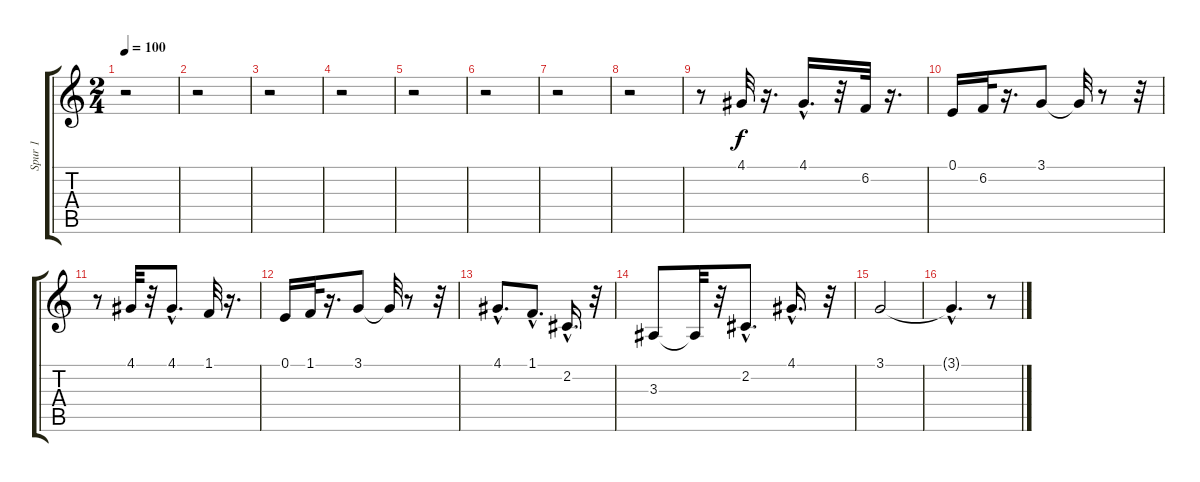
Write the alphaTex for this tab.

\track ("Spur 1" "Spur 1") {instrument clarinet}
\staff {score tabs}
\tuning (E4 B3 G3 D3 A2 E2) {hide}
\ts (2 4)
\tempo 100
\tempo 105
\tempo 100
\clef g2
\ks c
r.2{dy f instrument clarinet} |
r.2 |
r.2 |
r.2 |
r.2 |
r.2 |
r.2 |
r.2 |
r.8 4.1.32 r.16{d} 4.1{hac}.16{d} r.32 6.2.32 r.16{d} |
0.1.16 6.2.32 r.16{d} 3.1.8 3.1{t}.32 r.8 r.32 |
r.8 4.1.32 r.32 4.1{hac}.8{d} 1.1.32 r.16{d} |
0.1.16 1.1.32 r.16{d} 3.1.8 3.1{t}.32 r.8 r.32 |
4.1{hac}.8{d} 1.1{hac}.8{d} 2.2{hac}.16{d} r.32 |
3.3.8 3.3{t}.32 r.32 2.2{hac}.8{d} 4.1{hac}.16{d} r.32 |
3.1.2 |
3.1{hac t}.4{d} r.8
